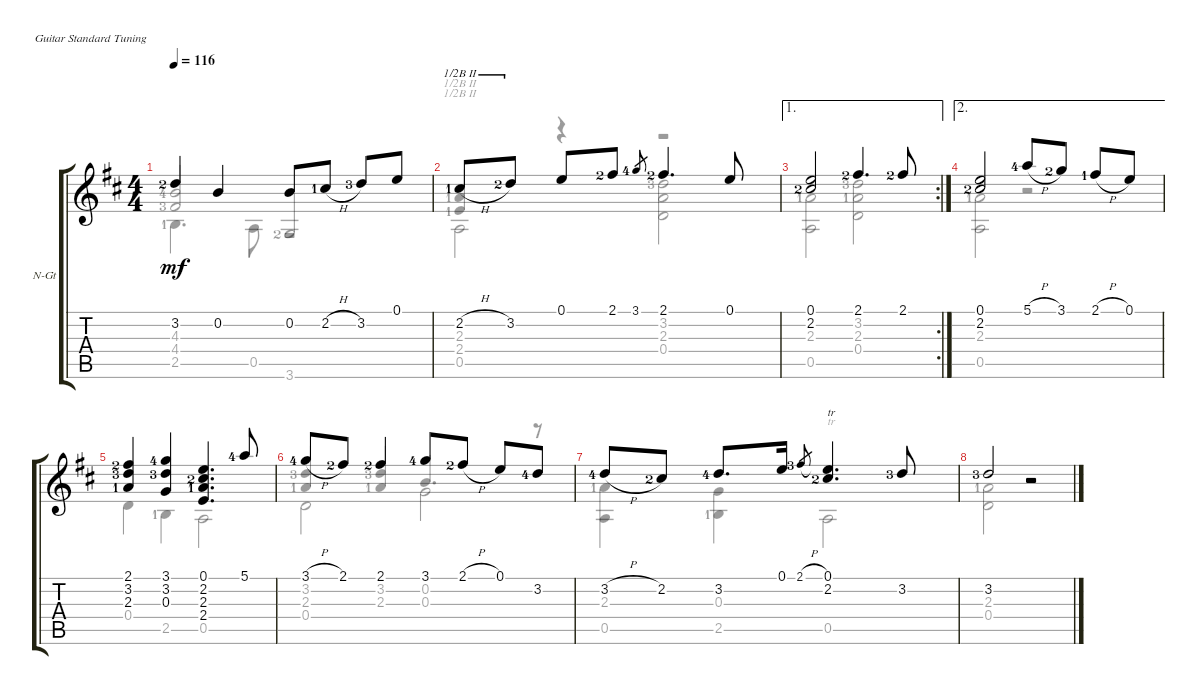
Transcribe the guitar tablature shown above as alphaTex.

\bracketExtendMode groupsimilarinstruments
\firstSystemTrackNameOrientation horizontal
\otherSystemsTrackNameOrientation horizontal
\track ("Guitar 1" "N-Gt") {instrument acousticguitarnylon}
\staff {score tabs}
\tuning (E4 B3 G3 D3 A2 E2)
\voice
\ts (4 4)
\tempo 116
\clef g2
\ks bminor
3.2{lf 3}.4{dy mf} 0.2.4 0.2.8 2.2{h lf 2}.8 3.2{lf 4}.8 0.1.8 |
2.2{h lf 2}.8{barre (2 half)} 3.2{lf 3}.8{barre (2 half)} 0.1.8 2.1{lf 3}.8 3.1{lf 5}.8{gr} 2.1{lf 3}.4{d} 0.1.8 |
\ae 1
\rc 2
(0.1 2.2{lf 3}).2 2.1{lf 3}.4{d} 2.1{lf 3}.8 |
\ae 2
(0.1 2.2{lf 3}).2 5.1{h lf 5}.8 3.1{lf 3}.8 2.1{h lf 2}.8 0.1.8 |
(2.1{lf 3} 3.2{lf 4} 2.3{lf 2}).4 (3.1{lf 5} 3.2{lf 4} 0.3).4 (0.1 2.2{lf 3} 2.3{lf 2} 2.4).4{d} 5.1{lf 5}.8 |
3.1{h lf 5}.8 2.1{lf 3}.8 2.1{lf 3}.4 3.1{lf 5}.8 2.1{h lf 3}.8 0.1.8 3.2{lf 5}.8 |
3.2{h lf 5}.8 2.2{lf 3}.8 3.2{lf 5}.8{d} 0.1.16 2.1{h lf 4}.8{gr} (0.1 2.2{lf 3}).4{d txt "tr"} 3.2{lf 4}.8 |
3.2{lf 4}.2 r.2 |
\voice
\clef g2
\ottava regular
\simile none
\ks bminor
(4.3{lf 5} 4.4{lf 4}).2{dy mf beam invert} 3.6{lf 3}.2{beam invert} |
(2.3{lf 2} 2.4{lf 2}).4{barre (2 half) beam invert} r.4{beam invert} r.2{beam invert} |
(2.3{lf 2} 0.5).2 (3.2{lf 4} 2.3{lf 2} 0.4).2 |
(2.3{lf 2} 0.5).2 r.2 |
0.4.4 2.5{lf 2}.4 0.5.2 |
(3.2{lf 4} 2.3{lf 2}).4{beam invert} (2.3{lf 2} 3.2{lf 4}).4{beam invert} 0.2.4{d beam invert} r.8 |
(2.3{lf 2} 0.5).4 (2.5{lf 2} 0.3).4 0.5.2{txt "tr"} |
(0.4 2.3{lf 2}).2 |
\voice
\clef g2
\ottava regular
\simile none
\ks bminor
2.5{lf 2}.4{d dy mf} 0.5.8 r.2 |
0.5.2{barre (2 half)} (0.4 2.3 3.2{lf 4}).2 |
|
|
|
0.4.2 0.3.2 |
|
|
